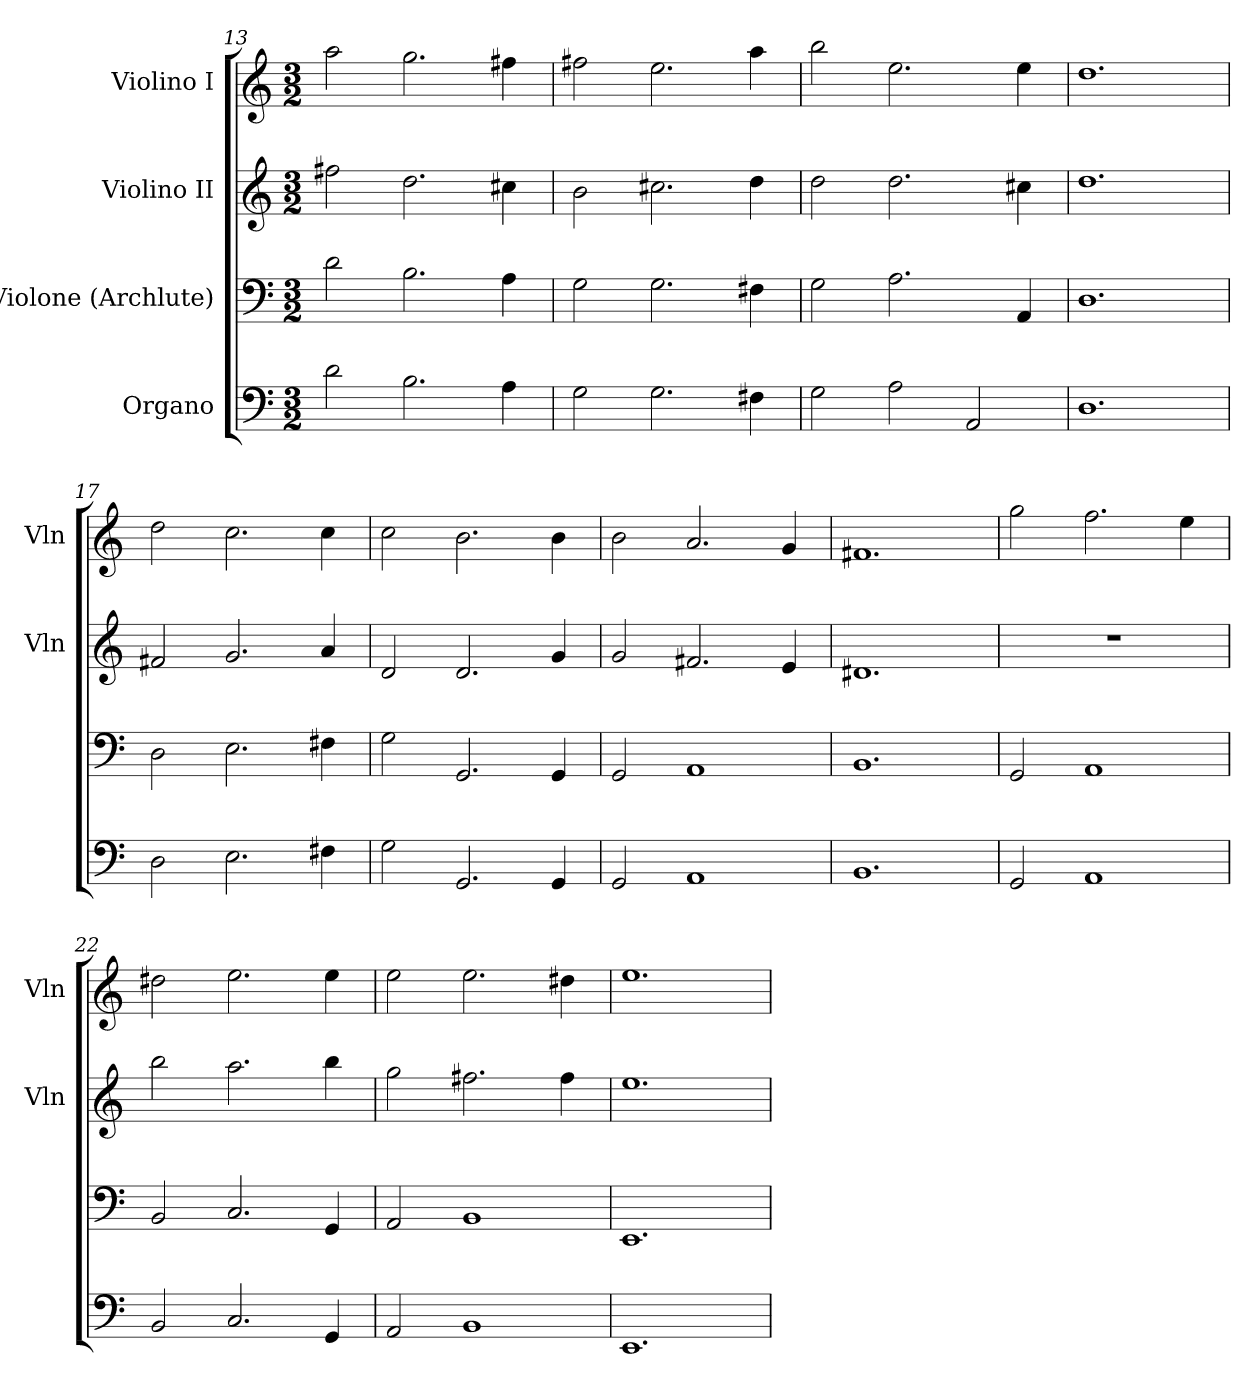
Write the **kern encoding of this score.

**kern	**kern	**kern	**kern
*part4	*part3	*part2	*part1
*staff4	*staff3	*staff2	*staff1
*I"Organo	*I"Violone (Archlute)	*I"Violino II	*I"Violino I
*	*	*I'Vln	*I'Vln
*clefF4	*clefF4	*clefG2	*clefG2
*k[]	*k[]	*k[]	*k[]
*M3/2	*M3/2	*M3/2	*M3/2
=13	=13	=13	=13
2d\	2d\	2ff#X\	2aa\
2.B\	2.B\	2.dd\	2.gg\
4A\	4A\	4cc#X\	4ff#X\
=14	=14	=14	=14
2G\	2G\	2b\	2ff#X\
2.G\	2.G\	2.cc#X\	2.ee\
4F#X\	4F#X\	4dd\	4aa\
=15	=15	=15	=15
2G\	2G\	2dd\	2bb\
2A\	2.A\	2.dd\	2.ee\
2AA/	.	.	.
.	4AA/	4cc#X\	4ee\
=16	=16	=16	=16
1.D\	1.D\	1.dd\	1.dd\
=17	=17	=17	=17
2D\	2D\	2f#X/	2dd\
2.E\	2.E\	2.g/	2.cc\
4F#X\	4F#X\	4a/	4cc\
=18	=18	=18	=18
2G\	2G\	2d/	2cc\
2.GG/	2.GG/	2.d/	2.b\
4GG/	4GG/	4g/	4b\
=19	=19	=19	=19
2GG/	2GG/	2g/	2b\
1AA/	1AA/	2.f#X/	2.a/
.	.	4e/	4g/
=20	=20	=20	=20
1.BB/	1.BB/	1.d#X/	1.f#X/
=21	=21	=21	=21
2GG/	2GG/	1.r	2gg\
1AA/	1AA/	.	2.ff\
.	.	.	4ee\
=22	=22	=22	=22
2BB/	2BB/	2bb\	2dd#X\
2.C/	2.C/	2.aa\	2.ee\
4GG/	4GG/	4bb\	4ee\
=23	=23	=23	=23
2AA/	2AA/	2gg\	2ee\
1BB/	1BB/	2.ff#X\	2.ee\
.	.	4ff#\	4dd#X\
=24	=24	=24	=24
1.EE/	1.EE/	1.ee\	1.ee\
=	=	=	=
*-	*-	*-	*-
